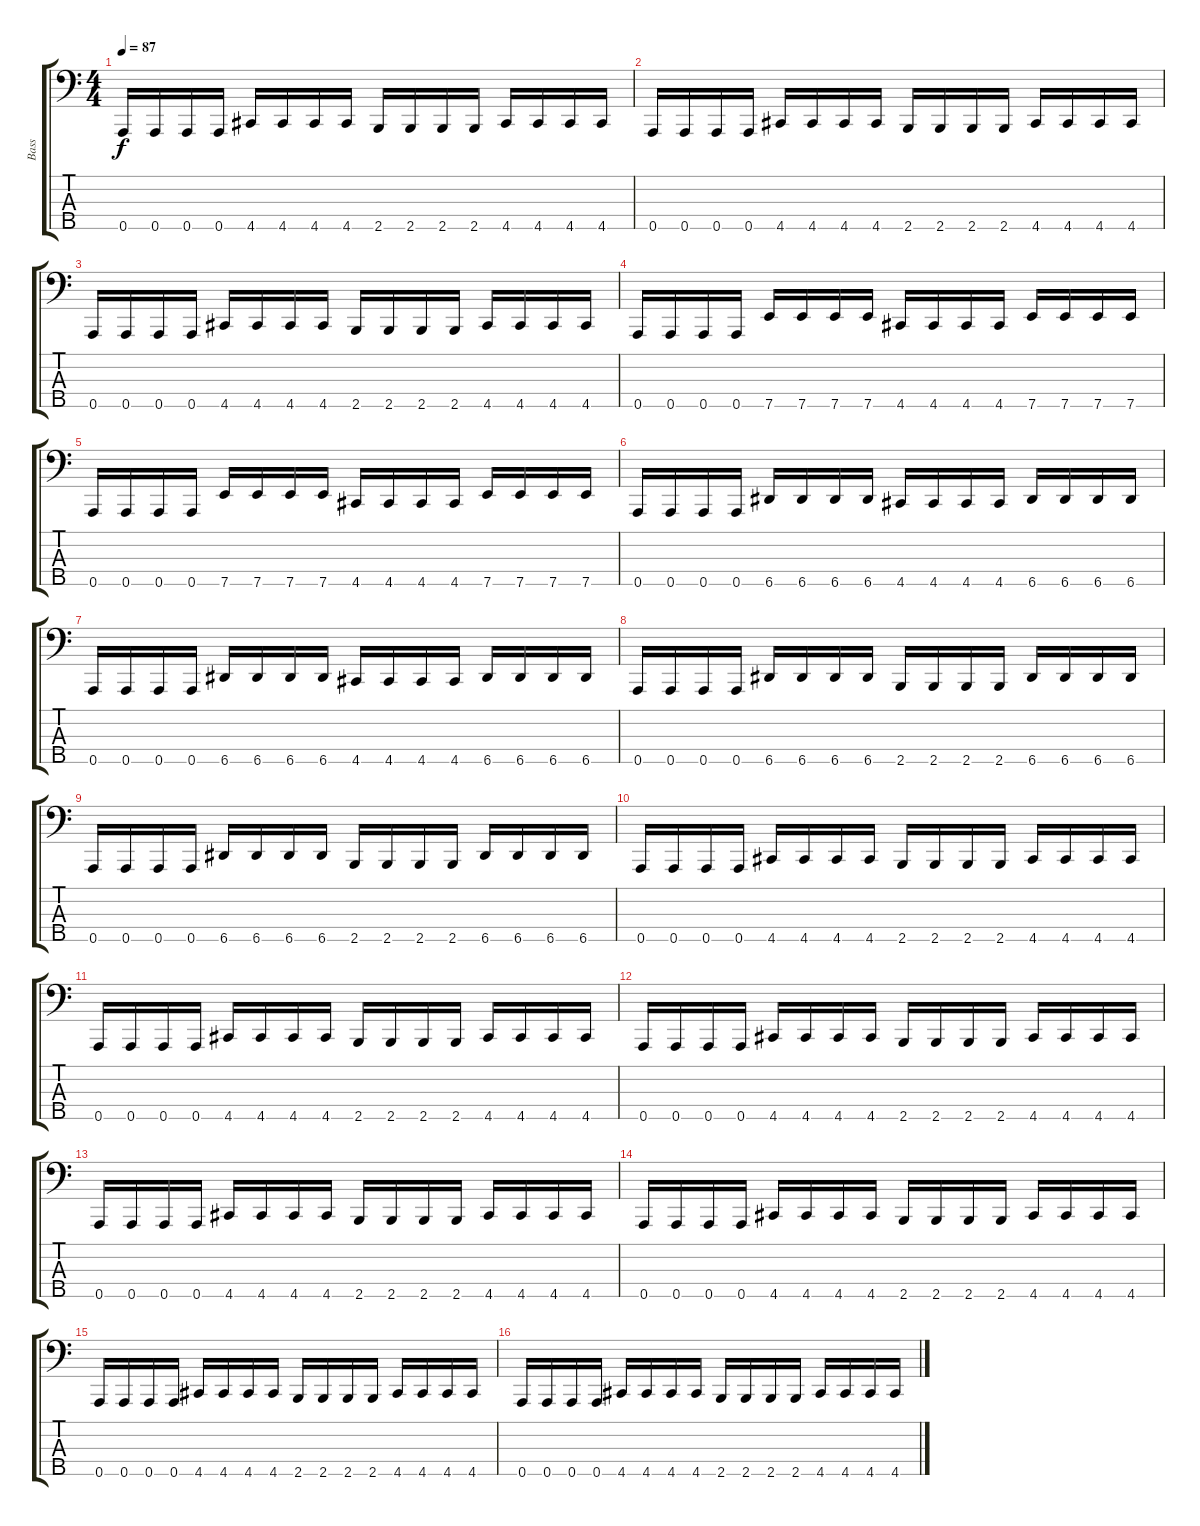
\track ("Bass" "Bass") {instrument electricbasspick}
\staff {score tabs}
\tuning (A2 E2 A1 E1 A0) {hide}
\ts (4 4)
\tempo 87
\clef f4
\ks c
0.5.16{dy f} 0.5.16 0.5.16 0.5.16 4.5.16 4.5.16 4.5.16 4.5.16 2.5.16 2.5.16 2.5.16 2.5.16 4.5.16 4.5.16 4.5.16 4.5.16 |
0.5.16 0.5.16 0.5.16 0.5.16 4.5.16 4.5.16 4.5.16 4.5.16 2.5.16 2.5.16 2.5.16 2.5.16 4.5.16 4.5.16 4.5.16 4.5.16 |
0.5.16 0.5.16 0.5.16 0.5.16 4.5.16 4.5.16 4.5.16 4.5.16 2.5.16 2.5.16 2.5.16 2.5.16 4.5.16 4.5.16 4.5.16 4.5.16 |
0.5.16 0.5.16 0.5.16 0.5.16 7.5.16 7.5.16 7.5.16 7.5.16 4.5.16 4.5.16 4.5.16 4.5.16 7.5.16 7.5.16 7.5.16 7.5.16 |
0.5.16 0.5.16 0.5.16 0.5.16 7.5.16 7.5.16 7.5.16 7.5.16 4.5.16 4.5.16 4.5.16 4.5.16 7.5.16 7.5.16 7.5.16 7.5.16 |
0.5.16 0.5.16 0.5.16 0.5.16 6.5.16 6.5.16 6.5.16 6.5.16 4.5.16 4.5.16 4.5.16 4.5.16 6.5.16 6.5.16 6.5.16 6.5.16 |
0.5.16 0.5.16 0.5.16 0.5.16 6.5.16 6.5.16 6.5.16 6.5.16 4.5.16 4.5.16 4.5.16 4.5.16 6.5.16 6.5.16 6.5.16 6.5.16 |
0.5.16 0.5.16 0.5.16 0.5.16 6.5.16 6.5.16 6.5.16 6.5.16 2.5.16 2.5.16 2.5.16 2.5.16 6.5.16 6.5.16 6.5.16 6.5.16 |
0.5.16 0.5.16 0.5.16 0.5.16 6.5.16 6.5.16 6.5.16 6.5.16 2.5.16 2.5.16 2.5.16 2.5.16 6.5.16 6.5.16 6.5.16 6.5.16 |
0.5.16 0.5.16 0.5.16 0.5.16 4.5.16 4.5.16 4.5.16 4.5.16 2.5.16 2.5.16 2.5.16 2.5.16 4.5.16 4.5.16 4.5.16 4.5.16 |
0.5.16 0.5.16 0.5.16 0.5.16 4.5.16 4.5.16 4.5.16 4.5.16 2.5.16 2.5.16 2.5.16 2.5.16 4.5.16 4.5.16 4.5.16 4.5.16 |
0.5.16 0.5.16 0.5.16 0.5.16 4.5.16 4.5.16 4.5.16 4.5.16 2.5.16 2.5.16 2.5.16 2.5.16 4.5.16 4.5.16 4.5.16 4.5.16 |
0.5.16 0.5.16 0.5.16 0.5.16 4.5.16 4.5.16 4.5.16 4.5.16 2.5.16 2.5.16 2.5.16 2.5.16 4.5.16 4.5.16 4.5.16 4.5.16 |
0.5.16 0.5.16 0.5.16 0.5.16 4.5.16 4.5.16 4.5.16 4.5.16 2.5.16 2.5.16 2.5.16 2.5.16 4.5.16 4.5.16 4.5.16 4.5.16 |
0.5.16 0.5.16 0.5.16 0.5.16 4.5.16 4.5.16 4.5.16 4.5.16 2.5.16 2.5.16 2.5.16 2.5.16 4.5.16 4.5.16 4.5.16 4.5.16 |
0.5.16 0.5.16 0.5.16 0.5.16 4.5.16 4.5.16 4.5.16 4.5.16 2.5.16 2.5.16 2.5.16 2.5.16 4.5.16 4.5.16 4.5.16 4.5.16
